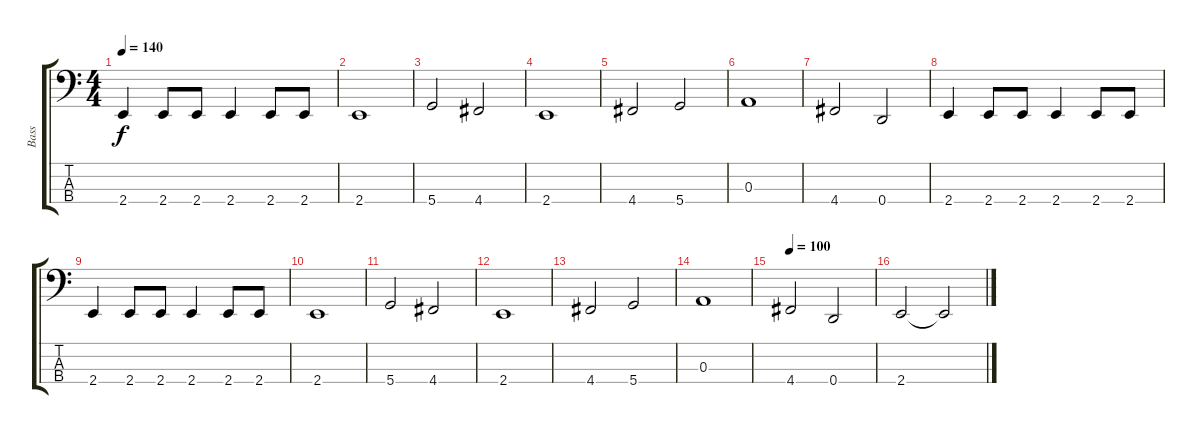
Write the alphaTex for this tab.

\track ("Bass" "Bass") {instrument electricbassfinger}
\staff {score tabs}
\tuning (G2 D2 A1 D1) {hide}
\ts (4 4)
\tempo 140
\clef f4
\ks c
2.4.4{dy f} 2.4.8 2.4.8 2.4.4 2.4.8 2.4.8 |
2.4.1 |
5.4.2 4.4.2 |
2.4.1 |
4.4.2 5.4.2 |
0.3.1 |
4.4.2 0.4.2 |
2.4.4 2.4.8 2.4.8 2.4.4 2.4.8 2.4.8 |
2.4.4 2.4.8 2.4.8 2.4.4 2.4.8 2.4.8 |
2.4.1 |
5.4.2 4.4.2 |
2.4.1 |
4.4.2 5.4.2 |
0.3.1 |
\tempo 100
4.4.2 0.4.2 |
2.4.2{volume 0} 2.4{t}.2
